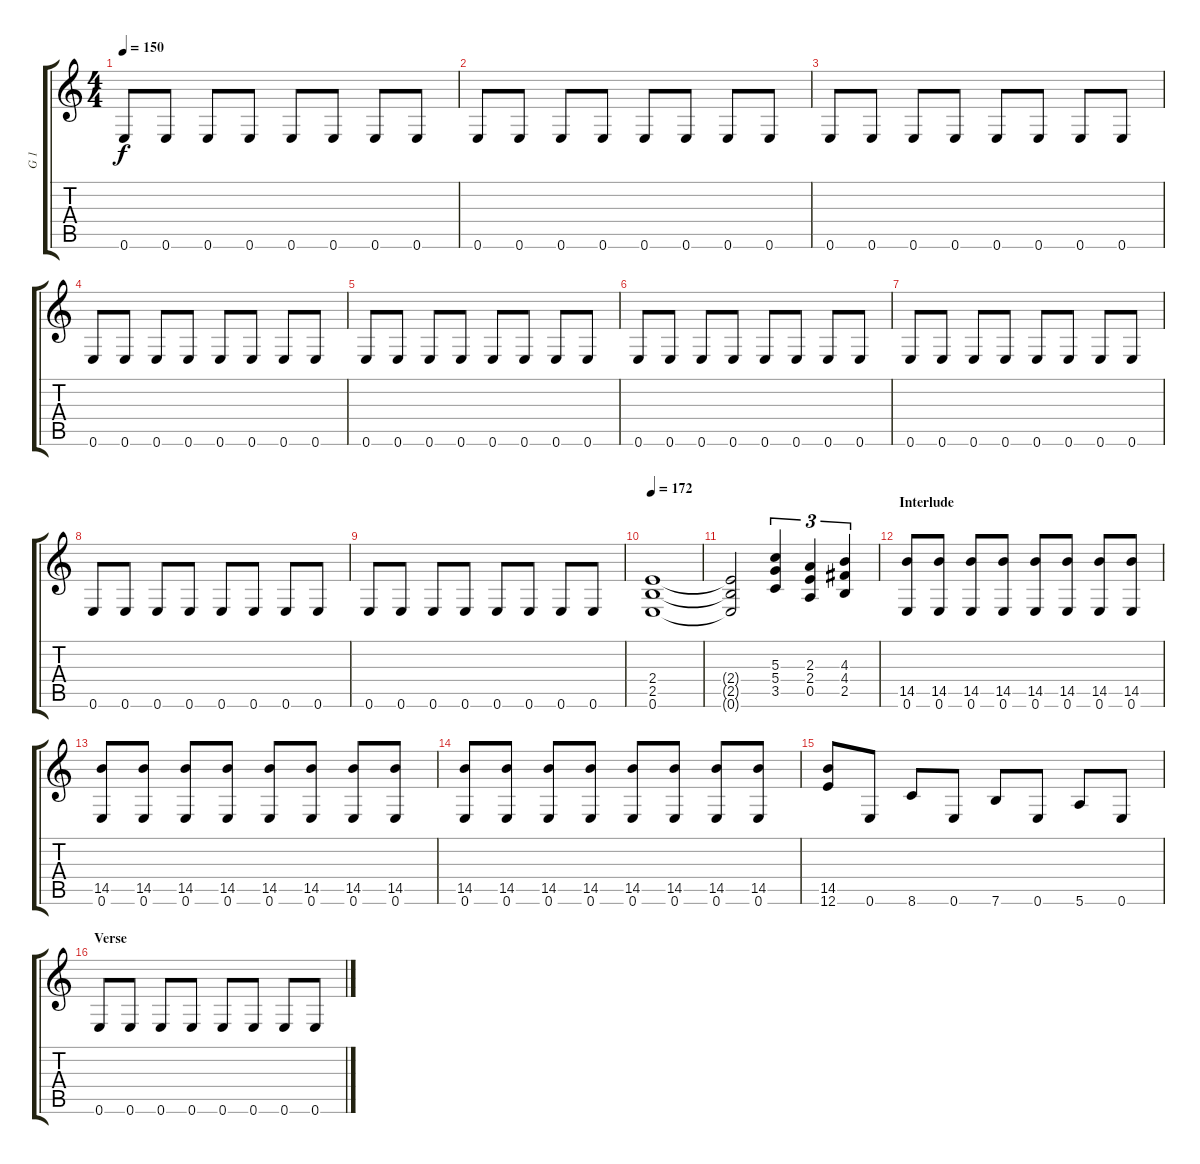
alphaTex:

\track ("G 1" "G 1") {instrument distortionguitar}
\staff {score tabs}
\tuning (E4 B3 G3 D3 A2 E2) {hide}
\ts (4 4)
\tempo 150
\clef g2
\ks c
0.6.8{dy f} 0.6.8 0.6.8 0.6.8 0.6.8 0.6.8 0.6.8 0.6.8 |
0.6.8 0.6.8 0.6.8 0.6.8 0.6.8 0.6.8 0.6.8 0.6.8 |
0.6.8 0.6.8 0.6.8 0.6.8 0.6.8 0.6.8 0.6.8 0.6.8 |
0.6.8 0.6.8 0.6.8 0.6.8 0.6.8 0.6.8 0.6.8 0.6.8 |
0.6.8 0.6.8 0.6.8 0.6.8 0.6.8 0.6.8 0.6.8 0.6.8 |
0.6.8 0.6.8 0.6.8 0.6.8 0.6.8 0.6.8 0.6.8 0.6.8 |
0.6.8 0.6.8 0.6.8 0.6.8 0.6.8 0.6.8 0.6.8 0.6.8 |
0.6.8 0.6.8 0.6.8 0.6.8 0.6.8 0.6.8 0.6.8 0.6.8 |
0.6.8 0.6.8 0.6.8 0.6.8 0.6.8 0.6.8 0.6.8 0.6.8 |
\tempo 172
(2.4 2.5 0.6).1 |
(2.4{t} 2.5{t} 0.6{t}).2 (5.3 5.4 3.5).4{tu (3 2)} (2.3 2.4 0.5).4{tu (3 2)} (4.3 4.4 2.5).4{tu (3 2)} |
\section ("" "Interlude")
(14.5 0.6).8 (14.5 0.6).8 (14.5 0.6).8 (14.5 0.6).8 (14.5 0.6).8 (14.5 0.6).8 (14.5 0.6).8 (14.5 0.6).8 |
(14.5 0.6).8 (14.5 0.6).8 (14.5 0.6).8 (14.5 0.6).8 (14.5 0.6).8 (14.5 0.6).8 (14.5 0.6).8 (14.5 0.6).8 |
(14.5 0.6).8 (14.5 0.6).8 (14.5 0.6).8 (14.5 0.6).8 (14.5 0.6).8 (14.5 0.6).8 (14.5 0.6).8 (14.5 0.6).8 |
(14.5 12.6).8 0.6.8 8.6.8 0.6.8 7.6.8 0.6.8 5.6.8 0.6.8 |
\section ("" "Verse")
0.6.8 0.6.8 0.6.8 0.6.8 0.6.8 0.6.8 0.6.8 0.6.8
